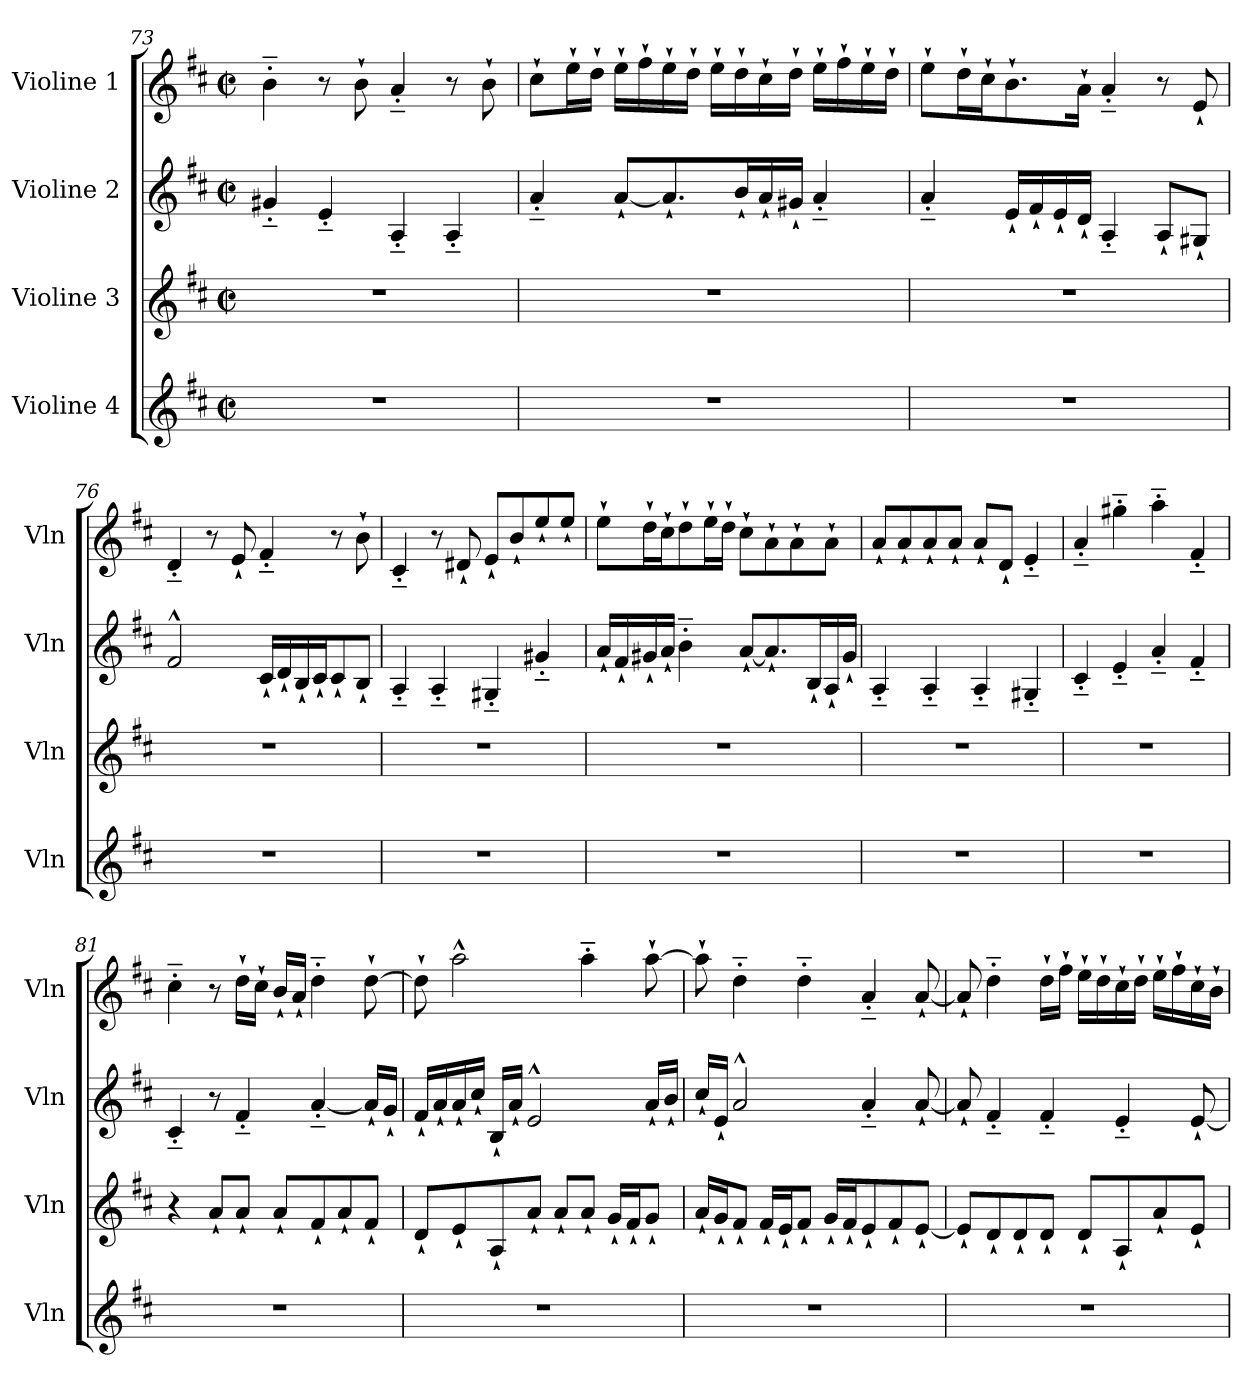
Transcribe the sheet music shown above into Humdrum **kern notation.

**kern	**kern	**kern	**kern
*part4	*part3	*part2	*part1
*staff4	*staff3	*staff2	*staff1
*I"Violine 4	*I"Violine 3	*I"Violine 2	*I"Violine 1
*I'Vln	*I'Vln	*I'Vln	*I'Vln
*clefG2	*clefG2	*clefG2	*clefG2
*k[f#c#]	*k[f#c#]	*k[f#c#]	*k[f#c#]
*D:	*D:	*D:	*D:
*M2/2	*M2/2	*M2/2	*M2/2
*met(c|)	*met(c|)	*met(c|)	*met(c|)
=73	=73	=73	=73
1r	1r	4g#X~'/	4b~'\
.	.	4e~'/	8r
.	.	.	8b`\
.	.	4A~'/	4a~'/
.	.	4A~'/	8r
.	.	.	8b`\
!!LO:LB:g=z
=74	=74	=74	=74
1r	1r	4a~'/	8cc#`\L
.	.	.	16ee`\L
.	.	.	16dd`\JJ
.	.	[8a`/L	16ee`\LL
.	.	.	16ff#`\
.	.	8.a`/]	16ee`\
.	.	.	16dd`\JJ
.	.	.	16ee`\LL
.	.	16b`/L	16dd`\
.	.	16a`/	16cc#`\
.	.	16g#X`/JJ	16dd`\JJ
.	.	4a~'/	16ee`\LL
.	.	.	16ff#`\
.	.	.	16ee`\
.	.	.	16dd`\JJ
=75	=75	=75	=75
1r	1r	4a~'/	8ee`\L
.	.	.	16dd`\L
.	.	.	16cc#`\J
.	.	16e`/LL	8.b`\
.	.	16f#`/	.
.	.	16e`/	.
.	.	16d`/JJ	16a`\Jk
.	.	4A~'/	4a~'/
.	.	8A`/L	8r
.	.	8G#X`/J	8e`/
=76	=76	=76	=76
1r	1r	2f#^^/	4d~'/
.	.	.	8r
.	.	.	8e`/
.	.	16c#`/LL	4f#~'/
.	.	16d`/	.
.	.	16B`/	.
.	.	16c#`/J	.
.	.	8c#`/	8r
.	.	8B`/J	8b`\
=77	=77	=77	=77
1r	1r	4A~'/	4c#~'/
.	.	4A~'/	8r
.	.	.	8d#X`/
.	.	4G#X~'/	8e`/L
.	.	.	8b`/
.	.	4g#X~'/	8ee`/
.	.	.	8ee`/J
!!LO:LB:g=z
=78	=78	=78	=78
1r	1r	16a`/LL	8ee`\L
.	.	16f#`/	.
.	.	16g#X`/	16dd`\L
.	.	16a`/JJ	16cc#`\J
.	.	4b~'\	8dd`\
.	.	.	16ee`\L
.	.	.	16dd`\JJ
.	.	[8a`/L	8cc#`\L
.	.	8.a`/]	8a`\
.	.	.	8a`\
.	.	16B`/L	.
.	.	16A`/	8a`\J
.	.	16g#`/JJ	.
=79	=79	=79	=79
1r	1r	4A~'/	8a`/L
.	.	.	8a`/
.	.	4A~'/	8a`/
.	.	.	8a`/J
.	.	4A~'/	8a`/L
.	.	.	8d`/J
.	.	4G#X~'/	4e~'/
=80	=80	=80	=80
1r	1r	4c#~'/	4a~'/
.	.	4e~'/	4gg#X~'\
.	.	4a~'/	4aa~'\
.	.	4f#~'/	4f#~'/
=81	=81	=81	=81
1r	4r	4c#~'/	4cc#~'\
.	8a`/L	8r	8r
.	8a`/J	4f#~'/	16dd`\LL
.	.	.	16cc#`\JJ
.	8a`/L	.	16b`/LL
.	.	.	16a`/JJ
.	8f#`/	[4a~'/	4dd~'\
.	8a`/	.	.
.	8f#`/J	16a`/LL]	[8dd`\
.	.	16g`/JJ	.
!!LO:PB:g=z
=82	=82	=82	=82
1r	8d`/L	16f#`/LL	8dd`\]
.	.	16a`/	.
.	8e`/	16a`/	2aa^^\
.	.	16cc#`/JJ	.
.	8A`/	16B`/LL	.
.	.	16a`/JJ	.
.	8a`/J	2e^^/	.
.	8a`/L	.	.
.	8a`/J	.	4aa~'\
.	16g`/LL	.	.
.	16f#`/J	.	.
.	8g`/J	16a`/LL	[8aa`\
.	.	16b`/JJ	.
=83	=83	=83	=83
1r	16a`/LL	16cc#`/LL	8aa`\]
.	16g`/J	16e`/JJ	.
.	8f#`/J	2a^^/	4dd~'\
.	16f#`/LL	.	.
.	16e`/J	.	.
.	8f#`/J	.	4dd~'\
.	16g`/LL	.	.
.	16f#`/J	.	.
.	8e`/	4a~'/	4a~'/
.	8f#`/	.	.
.	[8e`/J	[8a`/	[8a`/
=84	=84	=84	=84
1r	8e`/L]	8a`/]	8a`/]
.	8d`/	4f#~'/	4dd~'\
.	8d`/	.	.
.	8d`/J	4f#~'/	16dd`\LL
.	.	.	16ff#`\JJ
.	8d`/L	.	16ee`\LL
.	.	.	16dd`\
.	8A`/	4e~'/	16cc#`\
.	.	.	16dd`\JJ
.	8a`/	.	16ee`\LL
.	.	.	16ff#`\
.	8e`/J	[8e`/	16cc#`\
.	.	.	16b`\JJ
=	=	=	=
*-	*-	*-	*-
